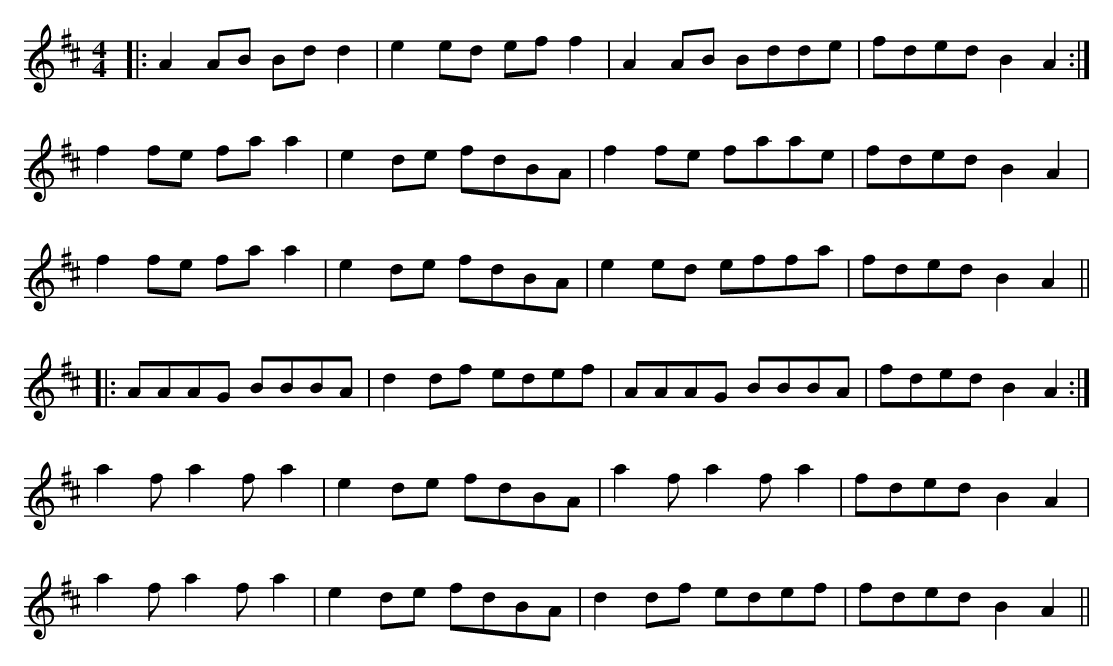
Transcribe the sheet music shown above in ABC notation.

X:1
M:4/4
K:Amix
|:A2 AB Bd d2|e2 ed ef f2|A2 AB Bdde|fded B2 A2:|
f2 fe fa a2|e2 de fdBA|f2 fe faae|fded B2 A2|
f2 fe fa a2|e2 de fdBA|e2 ed effa|fded B2 A2||
|:AAAG BBBA|d2 df edef|AAAG BBBA|fded B2 A2:|
a2 f a2 f a2|e2 de fdBA|a2 f a2 f a2|fded B2 A2|
a2 f a2 f a2|e2 de fdBA|d2 df edef|fded B2 A2||
